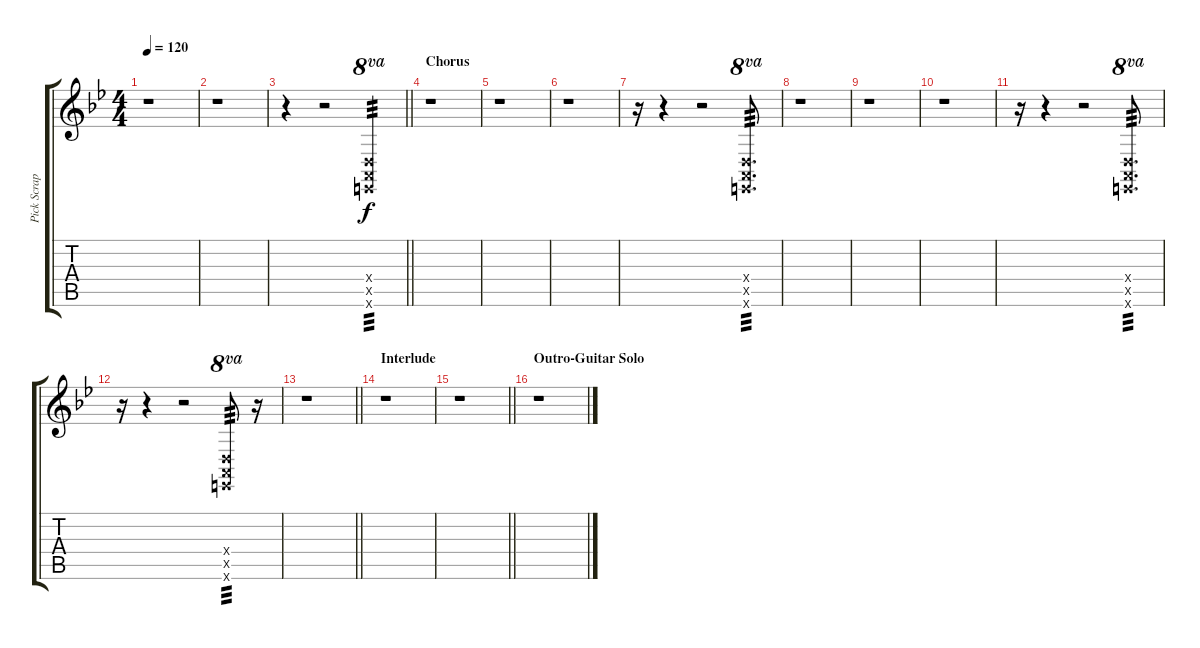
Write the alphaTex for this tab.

\track ("Pick Scrape" "Pick Scrap") {instrument guitarfretnoise}
\staff {score tabs}
\tuning (E4 B3 G3 D4 A3 E3) {hide}
\ts (4 4)
\tempo 120
\clef g2
\ks bb
r.1{dy f} |
r.1 |
\barLineRight lightlight
r.4 r.2 (0.4{x} 0.5{x} 0.6{x}).4{ot 8va tp 3} |
\section ("" "Chorus")
r.1 |
r.1 |
r.1 |
r.16 r.4 r.2 (0.4{x} 0.5{x} 0.6{x}).8{d ot 8va tp 3} |
r.1 |
r.1 |
r.1 |
r.16 r.4 r.2 (0.4{x} 0.5{x} 0.6{x}).8{d ot 8va tp 3} |
r.16 r.4 r.2 (0.4{x} 0.5{x} 0.6{x}).8{ot 8va tp 3} r.16 |
\barLineRight lightlight
r.1 |
\section ("" "Interlude")
r.1 |
\barLineRight lightlight
r.1 |
\section ("" "Outro-Guitar Solo")
r.1
